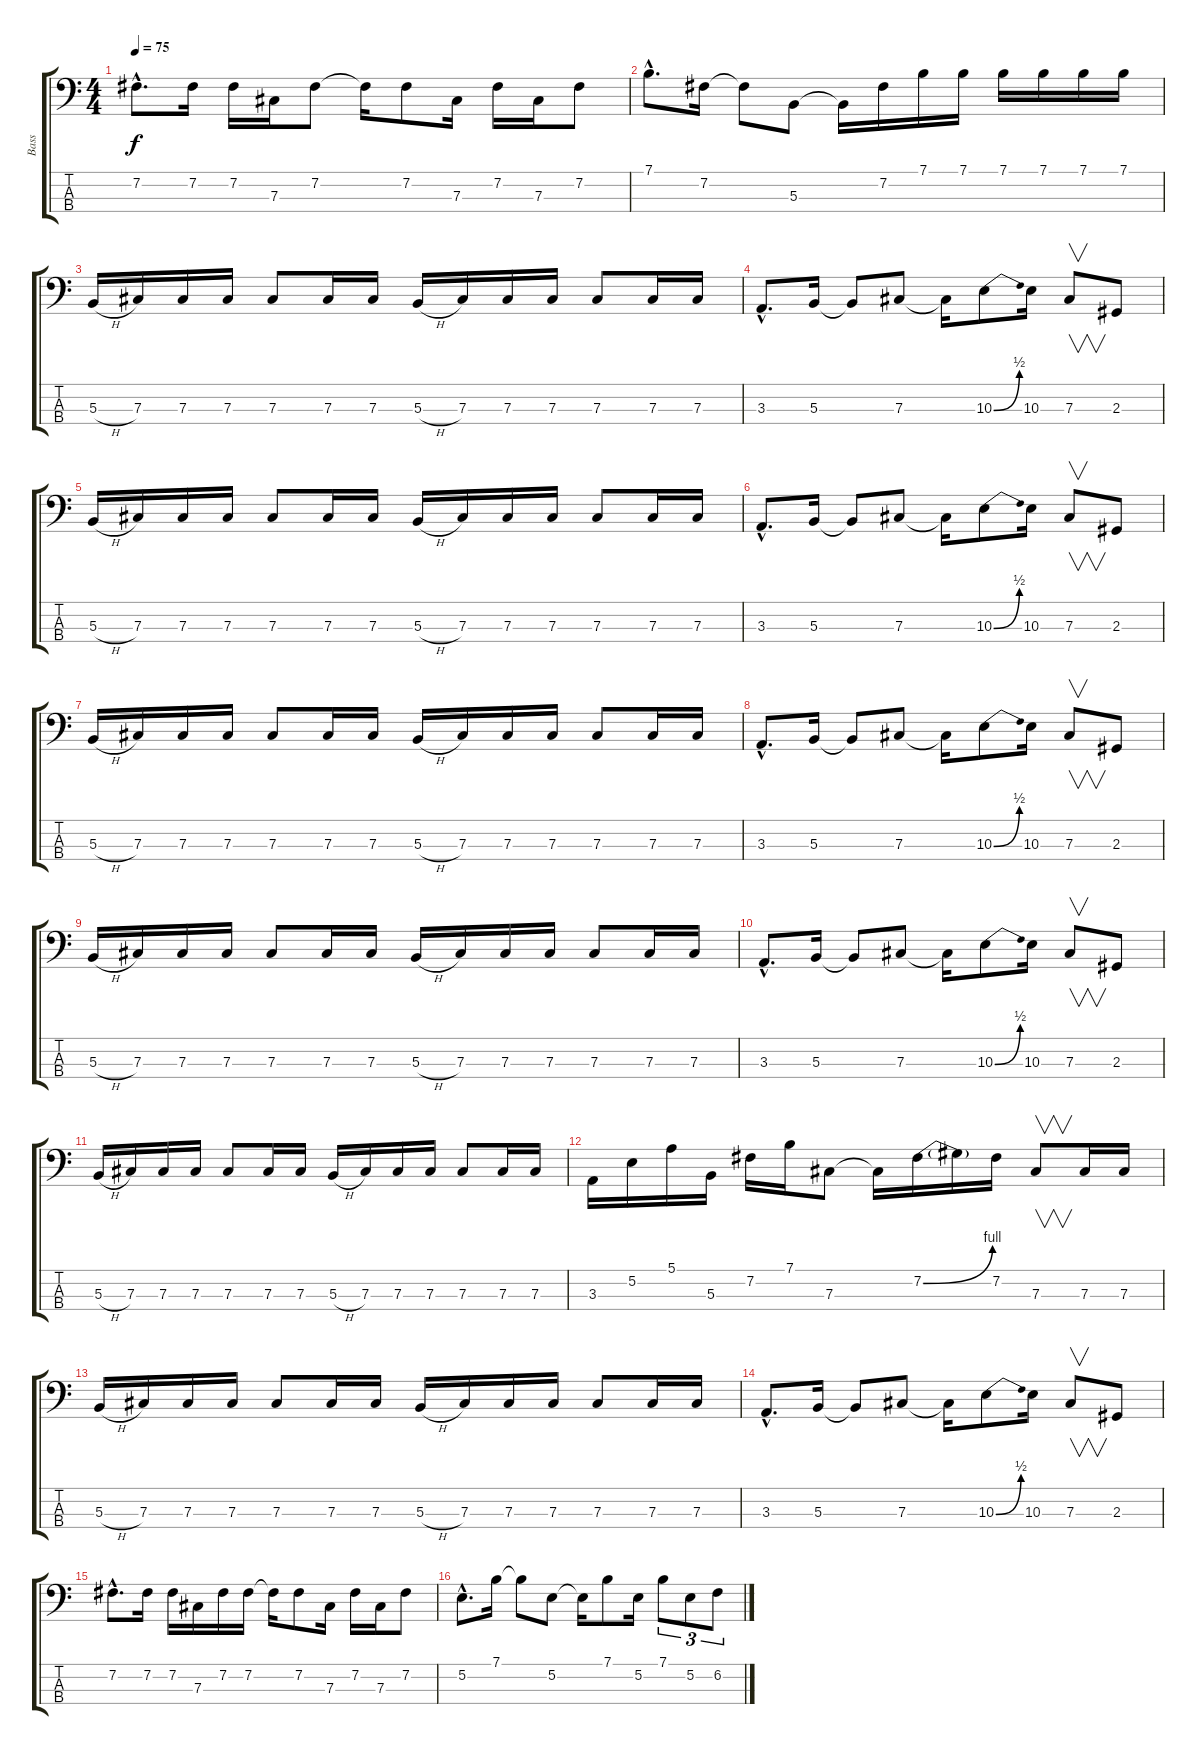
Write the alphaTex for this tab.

\track ("Bass" "Bass") {instrument electricbasspick}
\staff {score tabs}
\tuning (E2 B1 Gb1 Db1) {hide}
\ts (4 4)
\tempo 75
\clef f4
\ks c
7.2{hac}.8{d dy f} 7.2.16 7.2.16 7.3.16 7.2.8 7.2{t}.16 7.2.8 7.3.16 7.2.16 7.3.16 7.2.8 |
7.1{hac}.8{d} 7.2.16 7.2{t}.8 5.3.8 5.3{t}.16 7.2.16 7.1.16 7.1.16 7.1.16 7.1.16 7.1.16 7.1.16 |
5.3{h}.16 7.3.16 7.3.16 7.3.16 7.3.8 7.3.16 7.3.16 5.3{h}.16 7.3.16 7.3.16 7.3.16 7.3.8 7.3.16 7.3.16 |
3.3{hac}.8{d} 5.3.16 5.3{t}.8 7.3.8 7.3{t}.16 10.3{be (bend 0 0 60 2)}.8 10.3.16 7.3.8{v} 2.3.8 |
5.3{h}.16 7.3.16 7.3.16 7.3.16 7.3.8 7.3.16 7.3.16 5.3{h}.16 7.3.16 7.3.16 7.3.16 7.3.8 7.3.16 7.3.16 |
3.3{hac}.8{d} 5.3.16 5.3{t}.8 7.3.8 7.3{t}.16 10.3{be (bend 0 0 60 2)}.8 10.3.16 7.3.8{v} 2.3.8 |
5.3{h}.16 7.3.16 7.3.16 7.3.16 7.3.8 7.3.16 7.3.16 5.3{h}.16 7.3.16 7.3.16 7.3.16 7.3.8 7.3.16 7.3.16 |
3.3{hac}.8{d} 5.3.16 5.3{t}.8 7.3.8 7.3{t}.16 10.3{be (bend 0 0 60 2)}.8 10.3.16 7.3.8{v} 2.3.8 |
5.3{h}.16 7.3.16 7.3.16 7.3.16 7.3.8 7.3.16 7.3.16 5.3{h}.16 7.3.16 7.3.16 7.3.16 7.3.8 7.3.16 7.3.16 |
3.3{hac}.8{d} 5.3.16 5.3{t}.8 7.3.8 7.3{t}.16 10.3{be (bend 0 0 60 2)}.8 10.3.16 7.3.8{v} 2.3.8 |
5.3{h}.16 7.3.16 7.3.16 7.3.16 7.3.8 7.3.16 7.3.16 5.3{h}.16 7.3.16 7.3.16 7.3.16 7.3.8 7.3.16 7.3.16 |
3.3.16 5.2.16 5.1.16 5.3.16 7.2.16 7.1.16 7.3.8 7.3{t}.16 7.2{be (bend 0 0 60 4)}.16 7.2{t}.16 7.2.16 7.3.8{v} 7.3.16 7.3.16 |
5.3{h}.16 7.3.16 7.3.16 7.3.16 7.3.8 7.3.16 7.3.16 5.3{h}.16 7.3.16 7.3.16 7.3.16 7.3.8 7.3.16 7.3.16 |
3.3{hac}.8{d} 5.3.16 5.3{t}.8 7.3.8 7.3{t}.16 10.3{be (bend 0 0 60 2)}.8 10.3.16 7.3.8{v} 2.3.8 |
7.2{hac}.8{d} 7.2.16 7.2.16 7.3.16 7.2.16 7.2.16 7.2{t}.16 7.2.8 7.3.16 7.2.16 7.3.16 7.2.8 |
5.2{hac}.8{d} 7.1.16 7.1{t}.8 5.2.8 5.2{t}.16 7.1.8 5.2.16 7.1.8{tu (3 2)} 5.2.8{tu (3 2)} 6.2.8{tu (3 2)}
